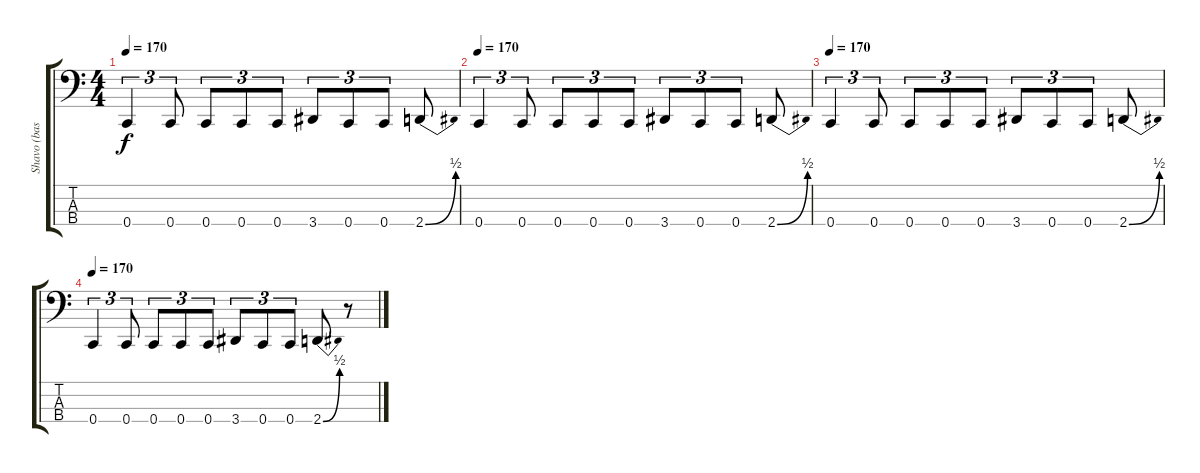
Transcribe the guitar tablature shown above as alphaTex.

\track ("Shavo (bass)" "Shavo (bas") {instrument electricbassfinger}
\staff {score tabs}
\tuning (F2 C2 G1 C1) {hide}
\ts (4 4)
\tempo 170
\clef f4
\ks c
0.4.4{tu (3 2) dy f} 0.4.8{tu (3 2)} 0.4.8{tu (3 2)} 0.4.8{tu (3 2)} 0.4.8{tu (3 2)} 3.4.8{tu (3 2)} 0.4.8{tu (3 2)} 0.4.8{tu (3 2)} 2.4{be (bend 0 0 60 2)}.8 |
\tempo 170
0.4.4{tu (3 2)} 0.4.8{tu (3 2)} 0.4.8{tu (3 2)} 0.4.8{tu (3 2)} 0.4.8{tu (3 2)} 3.4.8{tu (3 2)} 0.4.8{tu (3 2)} 0.4.8{tu (3 2)} 2.4{be (bend 0 0 60 2)}.8 |
\tempo 170
0.4.4{tu (3 2)} 0.4.8{tu (3 2)} 0.4.8{tu (3 2)} 0.4.8{tu (3 2)} 0.4.8{tu (3 2)} 3.4.8{tu (3 2)} 0.4.8{tu (3 2)} 0.4.8{tu (3 2)} 2.4{be (bend 0 0 60 2)}.8 |
\tempo 170
0.4.4{tu (3 2)} 0.4.8{tu (3 2)} 0.4.8{tu (3 2)} 0.4.8{tu (3 2)} 0.4.8{tu (3 2)} 3.4.8{tu (3 2)} 0.4.8{tu (3 2)} 0.4.8{tu (3 2)} 2.4{be (bend 0 0 60 2)}.8 r.8
